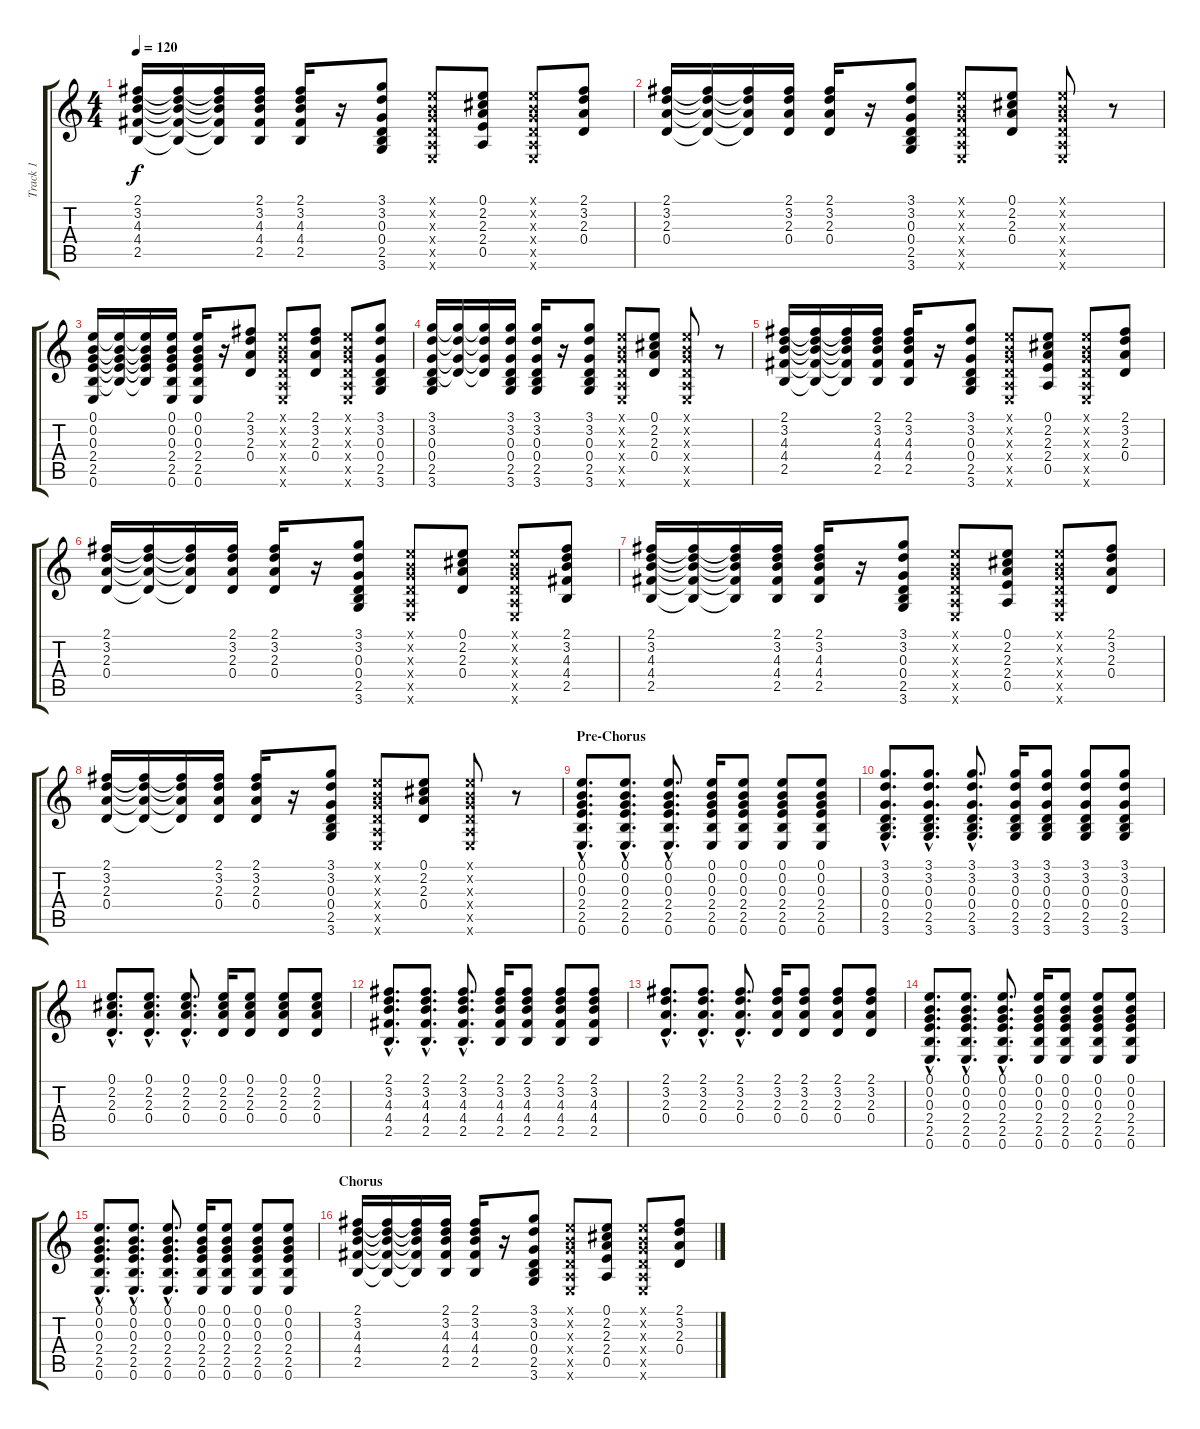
\track ("Track 1" "Track 1") {instrument acousticguitarnylon}
\staff {score tabs}
\tuning (E4 B3 G3 D3 A2 E2) {hide}
\ts (4 4)
\tempo 120
\clef g2
\ks c
(2.1 3.2 4.3 4.4 2.5).16{dy f} (2.1{t} 3.2{t} 4.3{t} 4.4{t} 2.5{t}).16 (2.1{t} 3.2{t} 4.3{t} 4.4{t} 2.5{t}).16 (2.1 3.2 4.3 4.4 2.5).16 (2.1 3.2 4.3 4.4 2.5).16 r.16 (3.1 3.2 0.3 0.4 2.5 3.6).8 (0.1{x} 0.2{x} 0.3{x} 0.4{x} 0.5{x} 0.6{x}).8 (0.1 2.2 2.3 2.4 0.5).8 (0.1{x} 0.2{x} 0.3{x} 0.4{x} 0.5{x} 0.6{x}).8 (2.1 3.2 2.3 0.4).8 |
(2.1 3.2 2.3 0.4).16 (2.1{t} 3.2{t} 2.3{t} 0.4{t}).16 (2.1{t} 3.2{t} 2.3{t} 0.4{t}).16 (2.1 3.2 2.3 0.4).16 (2.1 3.2 2.3 0.4).16 r.16 (3.1 3.2 0.3 0.4 2.5 3.6).8 (0.1{x} 0.2{x} 0.3{x} 0.4{x} 0.5{x} 0.6{x}).8 (0.1 2.2 2.3 0.4).8 (0.1{x} 0.2{x} 0.3{x} 0.4{x} 0.5{x} 0.6{x}).8 r.8 |
(0.1 0.2 0.3 2.4 2.5 0.6).16 (0.1{t} 0.2{t} 0.3{t} 2.4{t} 2.5{t}).16 (0.1{t} 0.2{t} 0.3{t} 2.4{t} 2.5{t}).16 (0.1 0.2 0.3 2.4 2.5 0.6).16 (0.1 0.2 0.3 2.4 2.5 0.6).16 r.16 (2.1 3.2 2.3 0.4).8 (0.1{x} 0.2{x} 0.3{x} 0.4{x} 0.5{x} 0.6{x}).8 (2.1 3.2 2.3 0.4).8 (0.1{x} 0.2{x} 0.3{x} 0.4{x} 0.5{x} 0.6{x}).8 (3.1 3.2 0.3 0.4 2.5 3.6).8 |
(3.1 3.2 0.3 0.4 2.5 3.6).16 (3.1{t} 3.2{t} 0.3{t} 0.4{t}).16 (3.1{t} 3.2{t} 0.3{t} 0.4{t}).16 (3.1 3.2 0.3 0.4 2.5 3.6).16 (3.1 3.2 0.3 0.4 2.5 3.6).16 r.16 (3.1 3.2 0.3 0.4 2.5 3.6).8 (0.1{x} 0.2{x} 0.3{x} 0.4{x} 0.5{x} 0.6{x}).8 (0.1 2.2 2.3 0.4).8 (0.1{x} 0.2{x} 0.3{x} 0.4{x} 0.5{x} 0.6{x}).8 r.8 |
(2.1 3.2 4.3 4.4 2.5).16 (2.1{t} 3.2{t} 4.3{t} 4.4{t} 2.5{t}).16 (2.1{t} 3.2{t} 4.3{t} 4.4{t} 2.5{t}).16 (2.1 3.2 4.3 4.4 2.5).16 (2.1 3.2 4.3 4.4 2.5).16 r.16 (3.1 3.2 0.3 0.4 2.5 3.6).8 (0.1{x} 0.2{x} 0.3{x} 0.4{x} 0.5{x} 0.6{x}).8 (0.1 2.2 2.3 2.4 0.5).8 (0.1{x} 0.2{x} 0.3{x} 0.4{x} 0.5{x} 0.6{x}).8 (2.1 3.2 2.3 0.4).8 |
(2.1 3.2 2.3 0.4).16 (2.1{t} 3.2{t} 2.3{t} 0.4{t}).16 (2.1{t} 3.2{t} 2.3{t} 0.4{t}).16 (2.1 3.2 2.3 0.4).16 (2.1 3.2 2.3 0.4).16 r.16 (3.1 3.2 0.3 0.4 2.5 3.6).8 (0.1{x} 0.2{x} 0.3{x} 0.4{x} 0.5{x} 0.6{x}).8 (0.1 2.2 2.3 0.4).8 (0.1{x} 0.2{x} 0.3{x} 0.4{x} 0.5{x} 0.6{x}).8 (2.1 3.2 4.3 4.4 2.5).8 |
(2.1 3.2 4.3 4.4 2.5).16 (2.1{t} 3.2{t} 4.3{t} 4.4{t} 2.5{t}).16 (2.1{t} 3.2{t} 4.3{t} 4.4{t} 2.5{t}).16 (2.1 3.2 4.3 4.4 2.5).16 (2.1 3.2 4.3 4.4 2.5).16 r.16 (3.1 3.2 0.3 0.4 2.5 3.6).8 (0.1{x} 0.2{x} 0.3{x} 0.4{x} 0.5{x} 0.6{x}).8 (0.1 2.2 2.3 2.4 0.5).8 (0.1{x} 0.2{x} 0.3{x} 0.4{x} 0.5{x} 0.6{x}).8 (2.1 3.2 2.3 0.4).8 |
(2.1 3.2 2.3 0.4).16 (2.1{t} 3.2{t} 2.3{t} 0.4{t}).16 (2.1{t} 3.2{t} 2.3{t} 0.4{t}).16 (2.1 3.2 2.3 0.4).16 (2.1 3.2 2.3 0.4).16 r.16 (3.1 3.2 0.3 0.4 2.5 3.6).8 (0.1{x} 0.2{x} 0.3{x} 0.4{x} 0.5{x} 0.6{x}).8 (0.1 2.2 2.3 0.4).8 (0.1{x} 0.2{x} 0.3{x} 0.4{x} 0.5{x} 0.6{x}).8 r.8 |
\section ("" "Pre-Chorus")
(0.1{hac} 0.2{hac} 0.3{hac} 2.4{hac} 2.5{hac} 0.6{hac}).8{d} (0.1{hac} 0.2{hac} 0.3{hac} 2.4{hac} 2.5{hac} 0.6{hac}).8{d} (0.1{hac} 0.2{hac} 0.3{hac} 2.4{hac} 2.5{hac} 0.6{hac}).8{d} (0.1 0.2 0.3 2.4 2.5 0.6).16 (0.1 0.2 0.3 2.4 2.5 0.6).8 (0.1 0.2 0.3 2.4 2.5 0.6).8 (0.1 0.2 0.3 2.4 2.5 0.6).8 |
(3.1{hac} 3.2{hac} 0.3{hac} 0.4{hac} 2.5{hac} 3.6{hac}).8{d} (3.1{hac} 3.2{hac} 0.3{hac} 0.4{hac} 2.5{hac} 3.6{hac}).8{d} (3.1{hac} 3.2{hac} 0.3{hac} 0.4{hac} 2.5{hac} 3.6{hac}).8{d} (3.1 3.2 0.3 0.4 2.5 3.6).16 (3.1 3.2 0.3 0.4 2.5 3.6).8 (3.1 3.2 0.3 0.4 2.5 3.6).8 (3.1 3.2 0.3 0.4 2.5 3.6).8 |
(0.1{hac} 2.2{hac} 2.3{hac} 0.4{hac}).8{d} (0.1{hac} 2.2{hac} 2.3{hac} 0.4{hac}).8{d} (0.1{hac} 2.2{hac} 2.3{hac} 0.4{hac}).8{d} (0.1 2.2 2.3 0.4).16 (0.1 2.2 2.3 0.4).8 (0.1 2.2 2.3 0.4).8 (0.1 2.2 2.3 0.4).8 |
(2.1{hac} 3.2{hac} 4.3{hac} 4.4{hac} 2.5{hac}).8{d} (2.1{hac} 3.2{hac} 4.3{hac} 4.4{hac} 2.5{hac}).8{d} (2.1{hac} 3.2{hac} 4.3{hac} 4.4{hac} 2.5{hac}).8{d} (2.1 3.2 4.3 4.4 2.5).16 (2.1 3.2 4.3 4.4 2.5).8 (2.1 3.2 4.3 4.4 2.5).8 (2.1 3.2 4.3 4.4 2.5).8 |
(2.1{hac} 3.2{hac} 2.3{hac} 0.4{hac}).8{d} (2.1{hac} 3.2{hac} 2.3{hac} 0.4{hac}).8{d} (2.1{hac} 3.2{hac} 2.3{hac} 0.4{hac}).8{d} (2.1 3.2 2.3 0.4).16 (2.1 3.2 2.3 0.4).8 (2.1 3.2 2.3 0.4).8 (2.1 3.2 2.3 0.4).8 |
(0.1{hac} 0.2{hac} 0.3{hac} 2.4{hac} 2.5{hac} 0.6{hac}).8{d} (0.1{hac} 0.2{hac} 0.3{hac} 2.4{hac} 2.5{hac} 0.6{hac}).8{d} (0.1{hac} 0.2{hac} 0.3{hac} 2.4{hac} 2.5{hac} 0.6{hac}).8{d} (0.1 0.2 0.3 2.4 2.5 0.6).16 (0.1 0.2 0.3 2.4 2.5 0.6).8 (0.1 0.2 0.3 2.4 2.5 0.6).8 (0.1 0.2 0.3 2.4 2.5 0.6).8 |
(0.1{hac} 0.2{hac} 0.3{hac} 2.4{hac} 2.5{hac} 0.6{hac}).8{d} (0.1{hac} 0.2{hac} 0.3{hac} 2.4{hac} 2.5{hac} 0.6{hac}).8{d} (0.1{hac} 0.2{hac} 0.3{hac} 2.4{hac} 2.5{hac} 0.6{hac}).8{d} (0.1 0.2 0.3 2.4 2.5 0.6).16 (0.1 0.2 0.3 2.4 2.5 0.6).8 (0.1 0.2 0.3 2.4 2.5 0.6).8 (0.1 0.2 0.3 2.4 2.5 0.6).8 |
\section ("" "Chorus")
(2.1 3.2 4.3 4.4 2.5).16 (2.1{t} 3.2{t} 4.3{t} 4.4{t} 2.5{t}).16 (2.1{t} 3.2{t} 4.3{t} 4.4{t} 2.5{t}).16 (2.1 3.2 4.3 4.4 2.5).16 (2.1 3.2 4.3 4.4 2.5).16 r.16 (3.1 3.2 0.3 0.4 2.5 3.6).8 (0.1{x} 0.2{x} 0.3{x} 0.4{x} 0.5{x} 0.6{x}).8 (0.1 2.2 2.3 2.4 0.5).8 (0.1{x} 0.2{x} 0.3{x} 0.4{x} 0.5{x} 0.6{x}).8 (2.1 3.2 2.3 0.4).8
